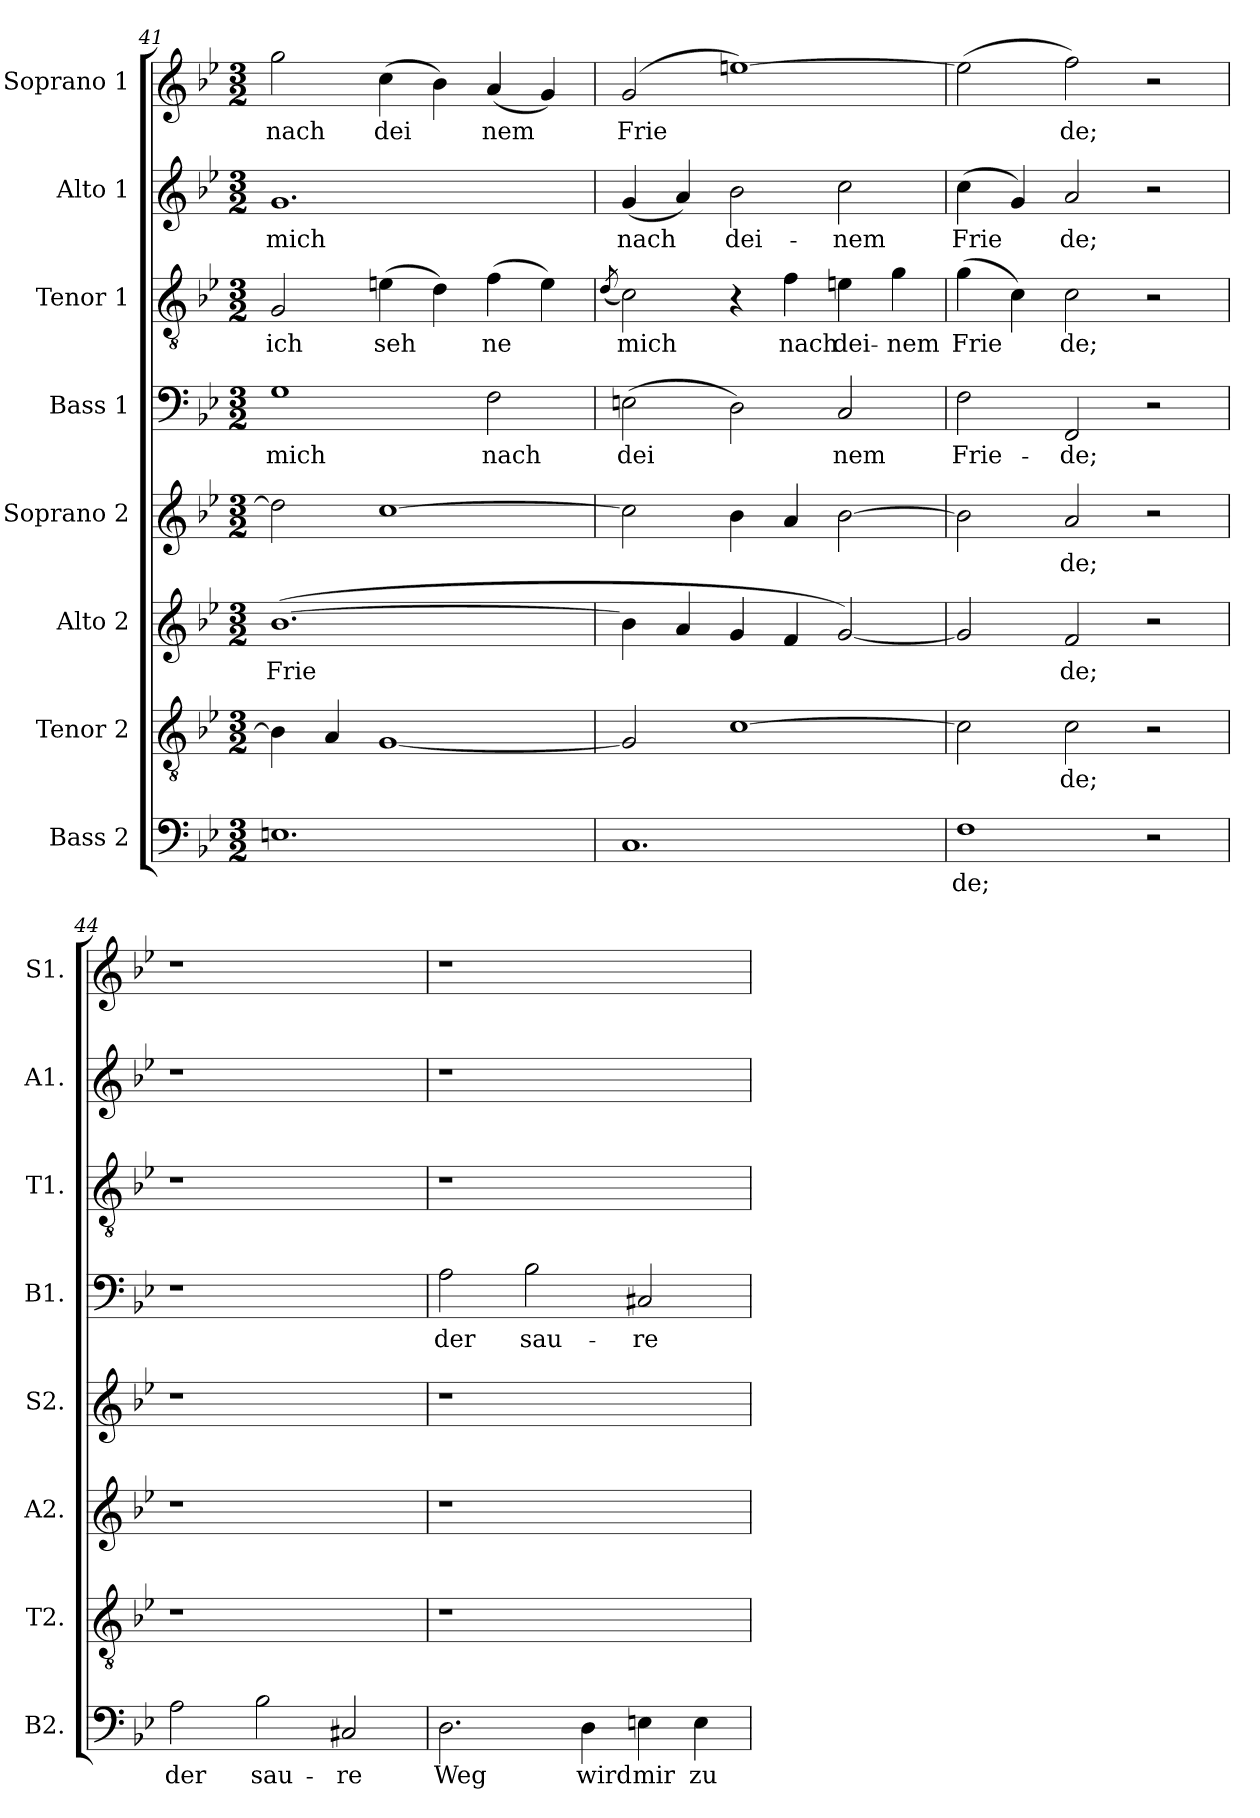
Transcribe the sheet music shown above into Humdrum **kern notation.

**kern	**text	**kern	**text	**kern	**text	**kern	**text	**kern	**text	**kern	**text	**kern	**text	**kern	**text
*part8	*part8	*part7	*part7	*part6	*part6	*part5	*part5	*part4	*part4	*part3	*part3	*part2	*part2	*part1	*part1
*staff8	*staff8	*staff7	*staff7	*staff6	*staff6	*staff5	*staff5	*staff4	*staff4	*staff3	*staff3	*staff2	*staff2	*staff1	*staff1
*I"Bass 2	*	*I"Tenor 2	*	*I"Alto 2	*	*I"Soprano 2	*	*I"Bass 1	*	*I"Tenor 1	*	*I"Alto 1	*	*I"Soprano 1	*
*I'B2.	*	*I'T2.	*	*I'A2.	*	*I'S2.	*	*I'B1.	*	*I'T1.	*	*I'A1.	*	*I'S1.	*
*clefF4	*	*clefGv2	*	*clefG2	*	*clefG2	*	*clefF4	*	*clefGv2	*	*clefG2	*	*clefG2	*
*k[b-e-]	*	*k[b-e-]	*	*k[b-e-]	*	*k[b-e-]	*	*k[b-e-]	*	*k[b-e-]	*	*k[b-e-]	*	*k[b-e-]	*
*B-:	*	*B-:	*	*B-:	*	*B-:	*	*B-:	*	*B-:	*	*B-:	*	*B-:	*
*M3/2	*	*M3/2	*	*M3/2	*	*M3/2	*	*M3/2	*	*M3/2	*	*M3/2	*	*M3/2	*
=41	=41	=41	=41	=41	=41	=41	=41	=41	=41	=41	=41	=41	=41	=41	=41
1.En	.	4B-\]	.	([1.b-	Frie	2dd\]	.	1G	mich	2G/	ich	1.g	mich	2gg\	nach
.	.	4A/	.	.	.	.	.	.	.	.	.	.	.	.	.
.	.	[1G	.	.	.	[1cc	.	.	.	(4en\	seh	.	.	(4cc\	dei
.	.	.	.	.	.	.	.	.	.	4d\)	.	.	.	4b-\)	.
.	.	.	.	.	.	.	.	2F\	nach	(4f\	ne	.	.	(4a/	nem
.	.	.	.	.	.	.	.	.	.	4e\)	.	.	.	4g/)	.
=42	=42	=42	=42	=42	=42	=42	=42	=42	=42	=42	=42	=42	=42	=42	=42
.	.	.	.	.	.	.	.	.	.	(8qd/	.	.	.	.	.
1.C	.	2G/]	.	4b-\]	.	2cc\]	.	(2En\	dei	2c\)	mich	(4g/	nach	(2g/	Frie
.	.	.	.	4a/	.	.	.	.	.	.	.	4a/)	.	.	.
.	.	[1c	.	4g/	.	4b-\	.	2D\)	.	4r	.	2b-\	dei-	[1een)	.
.	.	.	.	4f/	.	4a/	.	.	.	4f\	nach	.	.	.	.
.	.	.	.	[2g/)	.	[2b-\	.	2C/	nem	4en\	dei-	2cc\	-nem	.	.
.	.	.	.	.	.	.	.	.	.	4g\	-nem	.	.	.	.
!!LO:PB:g=z
=43	=43	=43	=43	=43	=43	=43	=43	=43	=43	=43	=43	=43	=43	=43	=43
1F	de;	2c\]	_-	2g/]	_-	2b-\]	_-	2F\	Frie-	(4g\	Frie	(4cc\	Frie	(2ee\]	_-
.	.	.	.	.	.	.	.	.	.	4c\)	.	4g/)	.	.	.
.	.	2c\	-de;	2f/	-de;	2a/	-de;	2FF/	-de;	2c\	de;	2a/	de;	2ff\)	-de;
2r	.	2r	.	2r	.	2r	.	2r	.	2r	.	2r	.	2r	.
=44	=44	=44	=44	=44	=44	=44	=44	=44	=44	=44	=44	=44	=44	=44	=44
2A\	der	1r	.	1r	.	1r	.	1r	.	1r	.	1r	.	1r	.
2B-\	sau-	.	.	.	.	.	.	.	.	.	.	.	.	.	.
2C#X/	-re	2ryy	.	2ryy	.	2ryy	.	2ryy	.	2ryy	.	2ryy	.	2ryy	.
=45	=45	=45	=45	=45	=45	=45	=45	=45	=45	=45	=45	=45	=45	=45	=45
2.D\	Weg	1r	.	1r	.	1r	.	2A\	der	1r	.	1r	.	1r	.
.	.	.	.	.	.	.	.	2B-\	sau-	.	.	.	.	.	.
4D\	wird	.	.	.	.	.	.	.	.	.	.	.	.	.	.
4En\	mir	2ryy	.	2ryy	.	2ryy	.	2C#X/	-re	2ryy	.	2ryy	.	2ryy	.
4E\	zu	.	.	.	.	.	.	.	.	.	.	.	.	.	.
=	=	=	=	=	=	=	=	=	=	=	=	=	=	=	=
*-	*-	*-	*-	*-	*-	*-	*-	*-	*-	*-	*-	*-	*-	*-	*-
